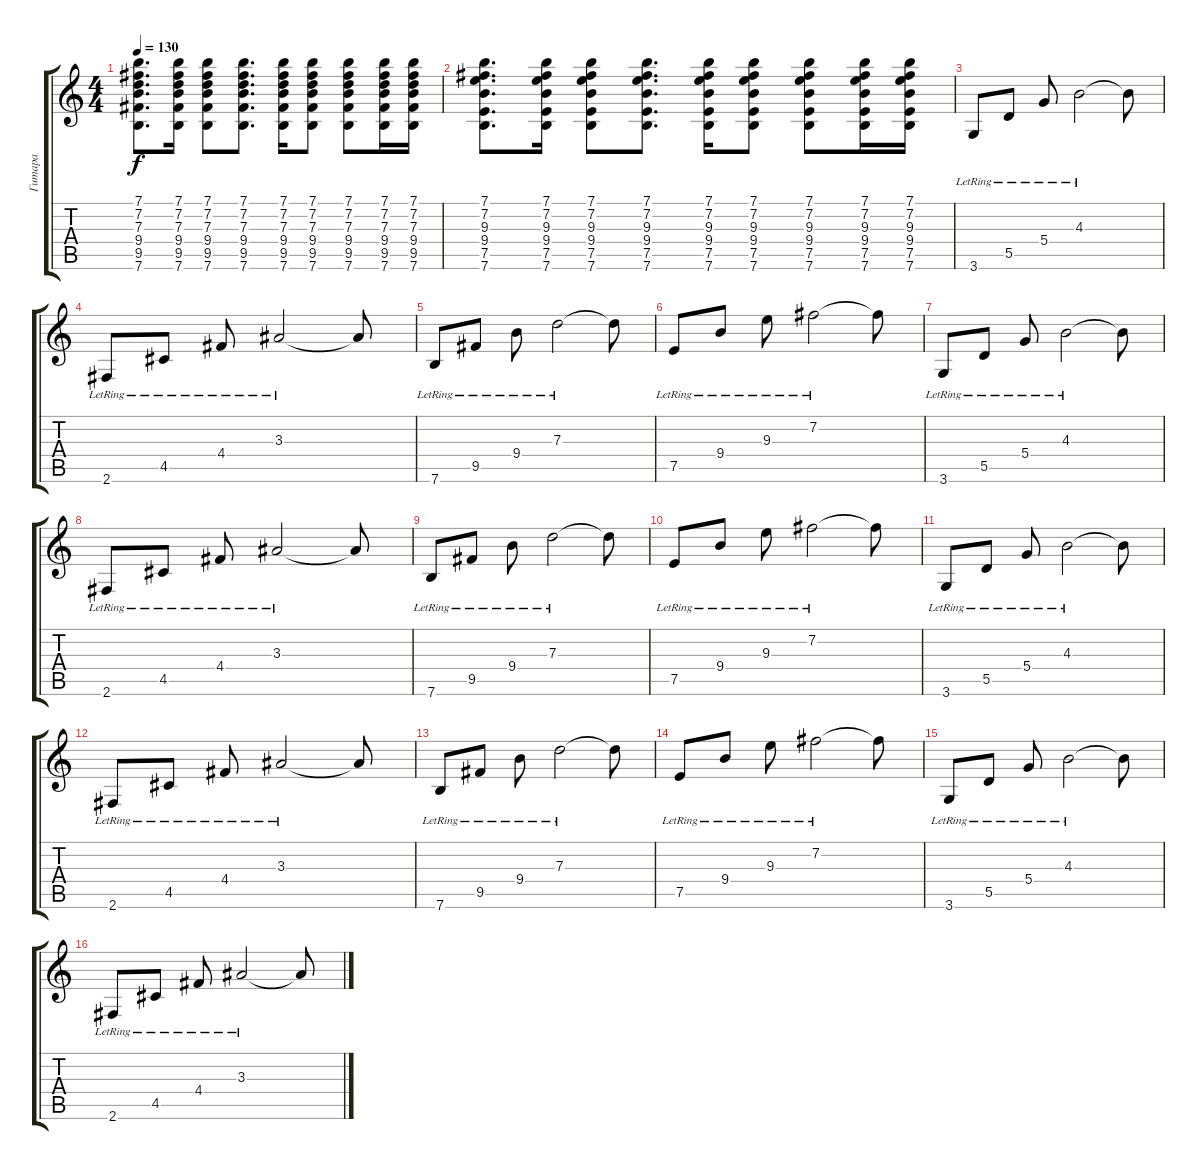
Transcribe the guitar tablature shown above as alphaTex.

\track ("Гитара" "Гитара") {instrument electricguitarclean}
\staff {score tabs}
\tuning (E4 B3 G3 D3 A2 E2) {hide}
\ts (4 4)
\tempo 130
\clef g2
\ks c
(7.1 7.2 7.3 9.4 9.5 7.6).8{d dy f} (7.1 7.2 7.3 9.4 9.5 7.6).16 (7.1 7.2 7.3 9.4 9.5 7.6).8 (7.1 7.2 7.3 9.4 9.5 7.6).8{d} (7.1 7.2 7.3 9.4 9.5 7.6).16 (7.1 7.2 7.3 9.4 9.5 7.6).8 (7.1 7.2 7.3 9.4 9.5 7.6).8 (7.1 7.2 7.3 9.4 9.5 7.6).16 (7.1 7.2 7.3 9.4 9.5 7.6).16 |
(7.1 7.2 9.3 9.4 7.5 7.6).8{d} (7.1 7.2 9.3 9.4 7.5 7.6).16 (7.1 7.2 9.3 9.4 7.5 7.6).8 (7.1 7.2 9.3 9.4 7.5 7.6).8{d} (7.1 7.2 9.3 9.4 7.5 7.6).16 (7.1 7.2 9.3 9.4 7.5 7.6).8 (7.1 7.2 9.3 9.4 7.5 7.6).8 (7.1 7.2 9.3 9.4 7.5 7.6).16 (7.1 7.2 9.3 9.4 7.5 7.6).16 |
3.6{lr}.8 5.5{lr}.8 5.4{lr}.8 4.3{lr}.2 4.3{t}.8 |
2.6{lr}.8 4.5{lr}.8 4.4{lr}.8 3.3{lr}.2 3.3{t}.8 |
7.6{lr}.8 9.5{lr}.8 9.4{lr}.8 7.3{lr}.2 7.3{t}.8 |
7.5{lr}.8 9.4{lr}.8 9.3{lr}.8 7.2{lr}.2 7.2{t}.8 |
3.6{lr}.8 5.5{lr}.8 5.4{lr}.8 4.3{lr}.2 4.3{t}.8 |
2.6{lr}.8 4.5{lr}.8 4.4{lr}.8 3.3{lr}.2 3.3{t}.8 |
7.6{lr}.8 9.5{lr}.8 9.4{lr}.8 7.3{lr}.2 7.3{t}.8 |
7.5{lr}.8 9.4{lr}.8 9.3{lr}.8 7.2{lr}.2 7.2{t}.8 |
3.6{lr}.8 5.5{lr}.8 5.4{lr}.8 4.3{lr}.2 4.3{t}.8 |
2.6{lr}.8 4.5{lr}.8 4.4{lr}.8 3.3{lr}.2 3.3{t}.8 |
7.6{lr}.8 9.5{lr}.8 9.4{lr}.8 7.3{lr}.2 7.3{t}.8 |
7.5{lr}.8 9.4{lr}.8 9.3{lr}.8 7.2{lr}.2 7.2{t}.8 |
3.6{lr}.8 5.5{lr}.8 5.4{lr}.8 4.3{lr}.2 4.3{t}.8 |
2.6{lr}.8 4.5{lr}.8 4.4{lr}.8 3.3{lr}.2 3.3{t}.8
